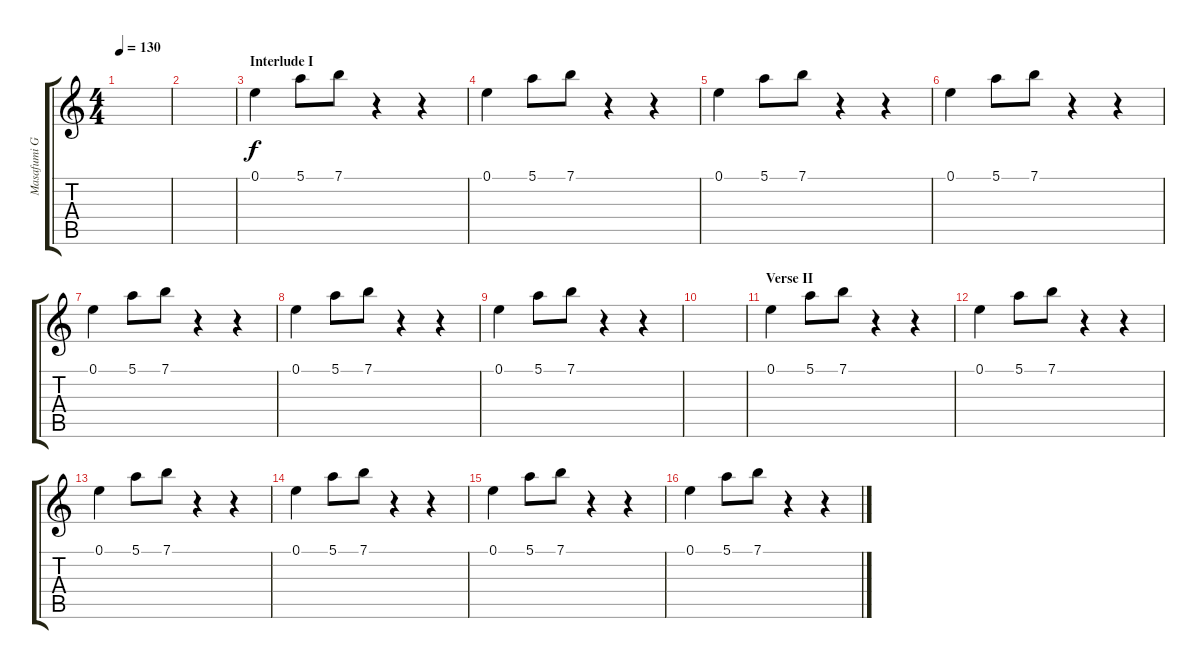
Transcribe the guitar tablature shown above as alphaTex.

\track ("Masafumi Gotou (Guitar)" "Masafumi G") {instrument overdrivenguitar}
\staff {score tabs}
\tuning (E4 B3 G3 D3 A2 E2) {hide}
\ts (4 4)
\tempo 130
\clef g2
\ks c
|
|
\section ("" "Interlude I")
0.1.4 5.1.8 7.1.8 r.4 r.4 |
0.1.4 5.1.8 7.1.8 r.4 r.4 |
0.1.4 5.1.8 7.1.8 r.4 r.4 |
0.1.4 5.1.8 7.1.8 r.4 r.4 |
0.1.4 5.1.8 7.1.8 r.4 r.4 |
0.1.4 5.1.8 7.1.8 r.4 r.4 |
0.1.4 5.1.8 7.1.8 r.4 r.4 |
|
\section ("" "Verse II")
0.1.4 5.1.8 7.1.8 r.4 r.4 |
0.1.4 5.1.8 7.1.8 r.4 r.4 |
0.1.4 5.1.8 7.1.8 r.4 r.4 |
0.1.4 5.1.8 7.1.8 r.4 r.4 |
0.1.4 5.1.8 7.1.8 r.4 r.4 |
0.1.4 5.1.8 7.1.8 r.4 r.4
